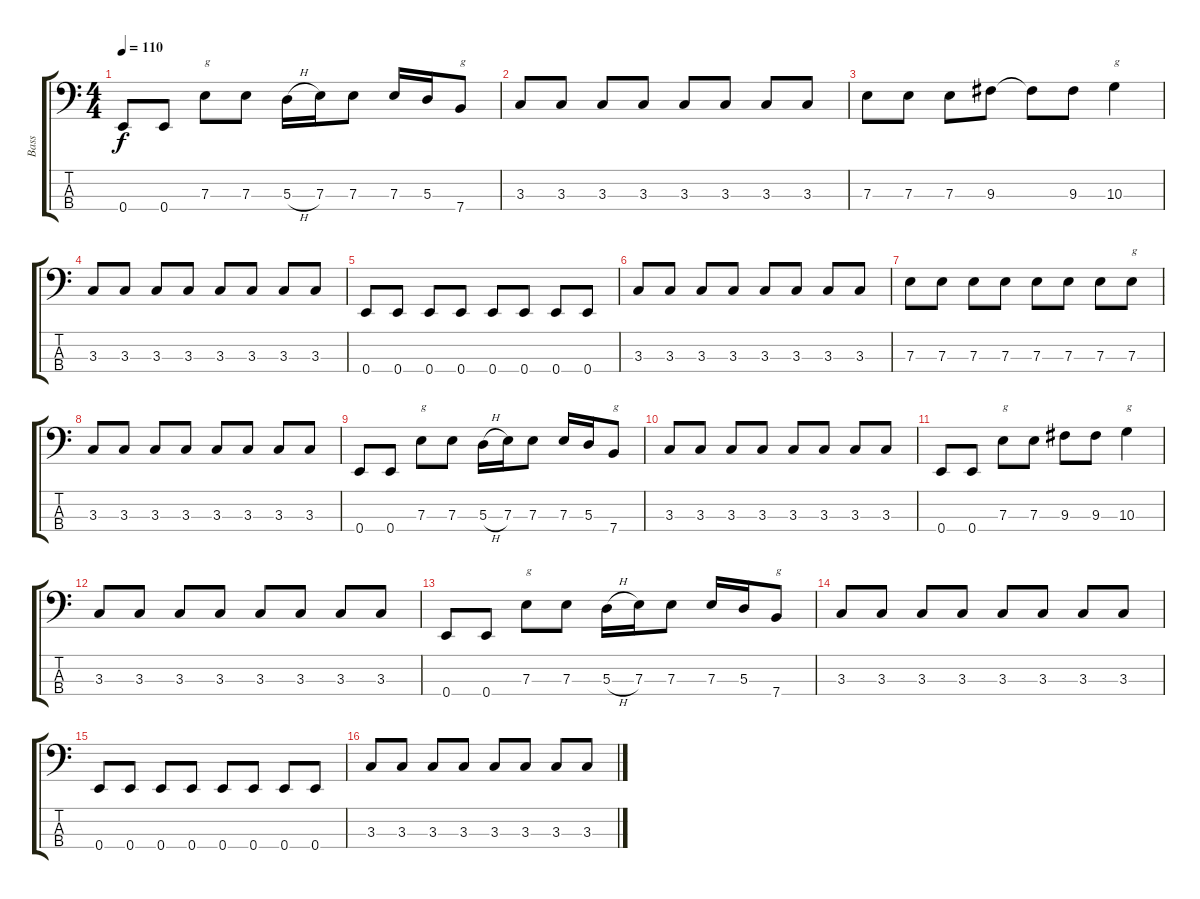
\track ("Bass" "Bass") {instrument electricbasspick}
\staff {score tabs}
\tuning (G2 D2 A1 E1) {hide}
\ts (4 4)
\tempo 110
\clef f4
\ks c
0.4.8{dy f} 0.4.8 7.3.8{txt "g"} 7.3.8 5.3{h}.16 7.3.16 7.3.8 7.3.16 5.3.16 7.4.8{txt "g"} |
3.3.8 3.3.8 3.3.8 3.3.8 3.3.8 3.3.8 3.3.8 3.3.8 |
7.3.8 7.3.8 7.3.8 9.3.8 9.3{t}.8 9.3.8 10.3.4{txt "g"} |
3.3.8 3.3.8 3.3.8 3.3.8 3.3.8 3.3.8 3.3.8 3.3.8 |
0.4.8 0.4.8 0.4.8 0.4.8 0.4.8 0.4.8 0.4.8 0.4.8 |
3.3.8 3.3.8 3.3.8 3.3.8 3.3.8 3.3.8 3.3.8 3.3.8 |
7.3.8 7.3.8 7.3.8 7.3.8 7.3.8 7.3.8 7.3.8 7.3.8{txt "g"} |
3.3.8 3.3.8 3.3.8 3.3.8 3.3.8 3.3.8 3.3.8 3.3.8 |
0.4.8 0.4.8 7.3.8{txt "g"} 7.3.8 5.3{h}.16 7.3.16 7.3.8 7.3.16 5.3.16 7.4.8{txt "g"} |
3.3.8 3.3.8 3.3.8 3.3.8 3.3.8 3.3.8 3.3.8 3.3.8 |
0.4.8 0.4.8 7.3.8{txt "g"} 7.3.8 9.3.8 9.3.8 10.3.4{txt "g"} |
3.3.8 3.3.8 3.3.8 3.3.8 3.3.8 3.3.8 3.3.8 3.3.8 |
0.4.8 0.4.8 7.3.8{txt "g"} 7.3.8 5.3{h}.16 7.3.16 7.3.8 7.3.16 5.3.16 7.4.8{txt "g"} |
3.3.8 3.3.8 3.3.8 3.3.8 3.3.8 3.3.8 3.3.8 3.3.8 |
0.4.8 0.4.8 0.4.8 0.4.8 0.4.8 0.4.8 0.4.8 0.4.8 |
3.3.8 3.3.8 3.3.8 3.3.8 3.3.8 3.3.8 3.3.8 3.3.8
